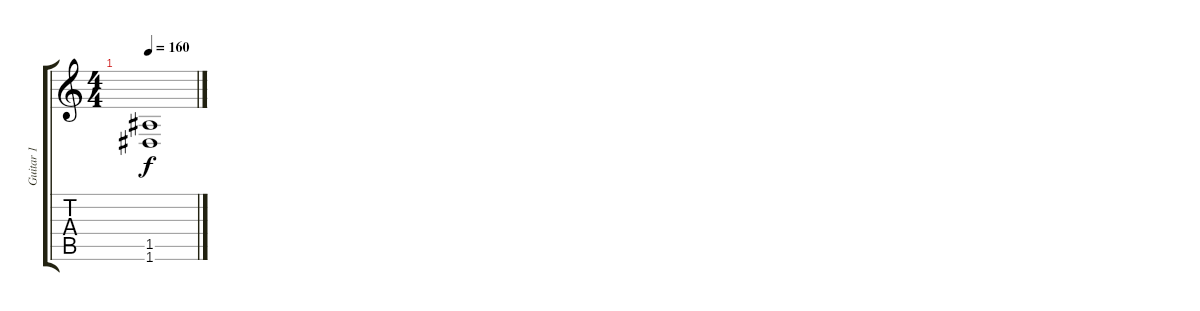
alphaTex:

\track ("Guitar 1" "Guitar 1") {instrument distortionguitar}
\staff {score tabs}
\tuning (E4 B3 G3 D3 A2 D2) {hide}
\ts (4 4)
\tempo 160
\clef g2
\ks c
(1.5 1.6).1{dy f}
